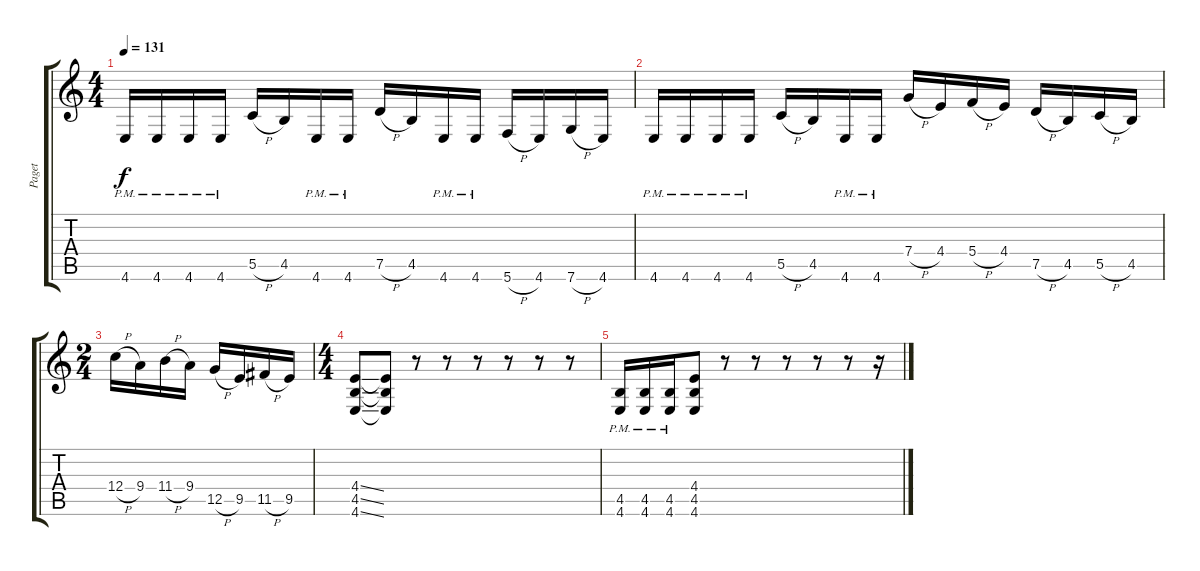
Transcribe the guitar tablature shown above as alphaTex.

\track ("Paget" "Paget") {instrument distortionguitar}
\staff {score tabs}
\tuning (D4 A3 F3 C3 G2 C2) {hide}
\ts (4 4)
\tempo 131
\clef g2
\ks c
4.6{pm}.16{dy f} 4.6{pm}.16 4.6{pm}.16 4.6{pm}.16 5.5{h}.16 4.5.16 4.6{pm}.16 4.6{pm}.16 7.5{h}.16 4.5.16 4.6{pm}.16 4.6{pm}.16 5.6{h}.16 4.6.16 7.6{h}.16 4.6.16 |
4.6{pm}.16 4.6{pm}.16 4.6{pm}.16 4.6{pm}.16 5.5{h}.16 4.5.16 4.6{pm}.16 4.6{pm}.16 7.4{h}.16 4.4.16 5.4{h}.16 4.4.16 7.5{h}.16 4.5.16 5.5{h}.16 4.5.16 |
\ts (2 4)
12.4{h}.16 9.4.16 11.4{h}.16 9.4.16 12.5{h}.16 9.5.16 11.5{h}.16 9.5.16 |
\ts (4 4)
(4.4{ss} 4.5{ss} 4.6{ss}).8 (4.4{t} 4.5{t} 4.6{t}).8 r.8 r.8 r.8 r.8 r.8 r.8 |
(4.5{pm} 4.6{pm}).16 (4.5{pm} 4.6{pm}).16 (4.5{pm} 4.6{pm}).16 (4.4 4.5 4.6).8 r.8 r.8 r.8 r.8 r.8 r.16
